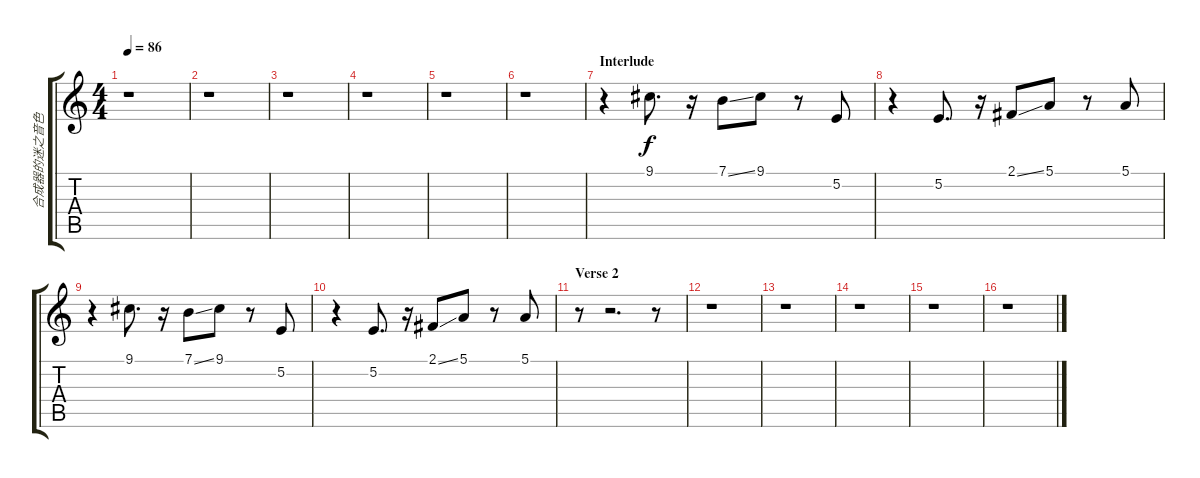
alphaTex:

\track ("合成器的迷之音色" "合成器的迷之音色") {instrument percussiveorgan}
\staff {score tabs}
\tuning (E4 B3 G3 D3 A2 E2) {hide}
\ts (4 4)
\tempo 86
\clef g2
\ks c
r.1{dy f} |
r.1 |
r.1 |
r.1 |
r.1 |
r.1 |
\section ("" "Interlude")
r.4 9.1.8{d} r.16 7.1{ss}.8 9.1.8 r.8 5.2.8 |
r.4 5.2.8{d} r.16 2.1{ss}.8 5.1.8 r.8 5.1.8 |
r.4 9.1.8{d} r.16 7.1{ss}.8 9.1.8 r.8 5.2.8 |
r.4 5.2.8{d} r.16 2.1{ss}.8 5.1.8 r.8 5.1.8 |
\section ("" "Verse 2")
r.8 r.2{d} r.8 |
r.1 |
r.1 |
r.1 |
r.1 |
r.1
